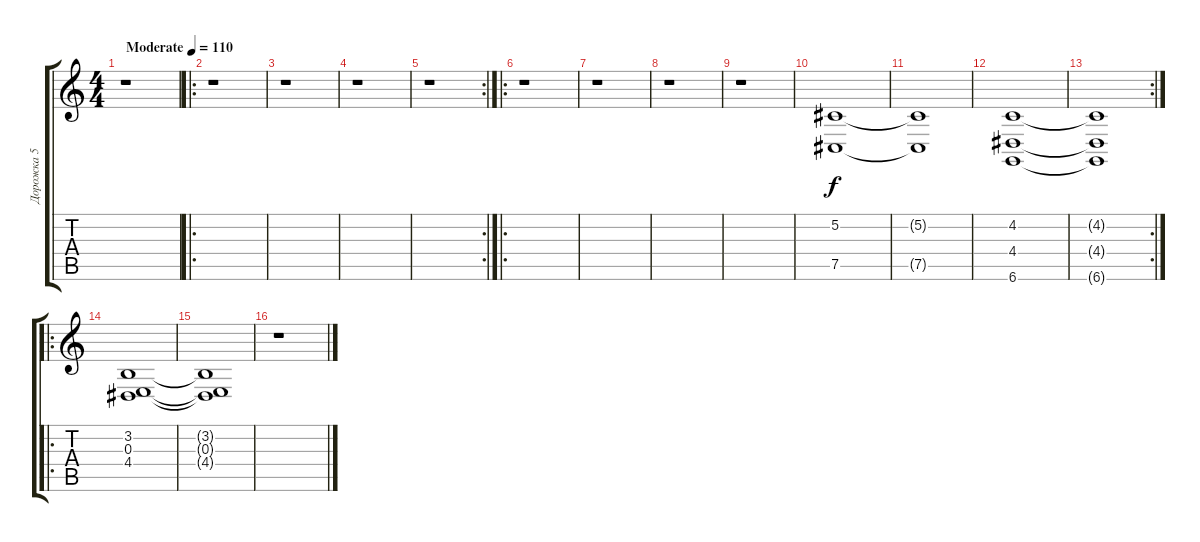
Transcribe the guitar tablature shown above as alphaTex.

\track ("Дорожка 5" "Дорожка 5") {instrument seashore}
\staff {score tabs}
\tuning (Db4 Ab3 E3 B2 Gb2 Db2) {hide}
\ts (4 4)
\tempo (110 "Moderate")
\clef g2
\ks c
r.1{dy f instrument seashore} |
\ro
r.1 |
r.1 |
r.1 |
\rc 2
r.1 |
\ro
r.1 |
r.1 |
r.1 |
r.1 |
(5.2 7.5).1 |
(5.2{t} 7.5{t}).1 |
(4.2 4.4 6.6).1 |
\rc 2
(4.2{t} 4.4{t} 6.6{t}).1 |
\ro
(3.2 0.3 4.4).1 |
(3.2{t} 0.3{t} 4.4{t}).1 |
r.1
